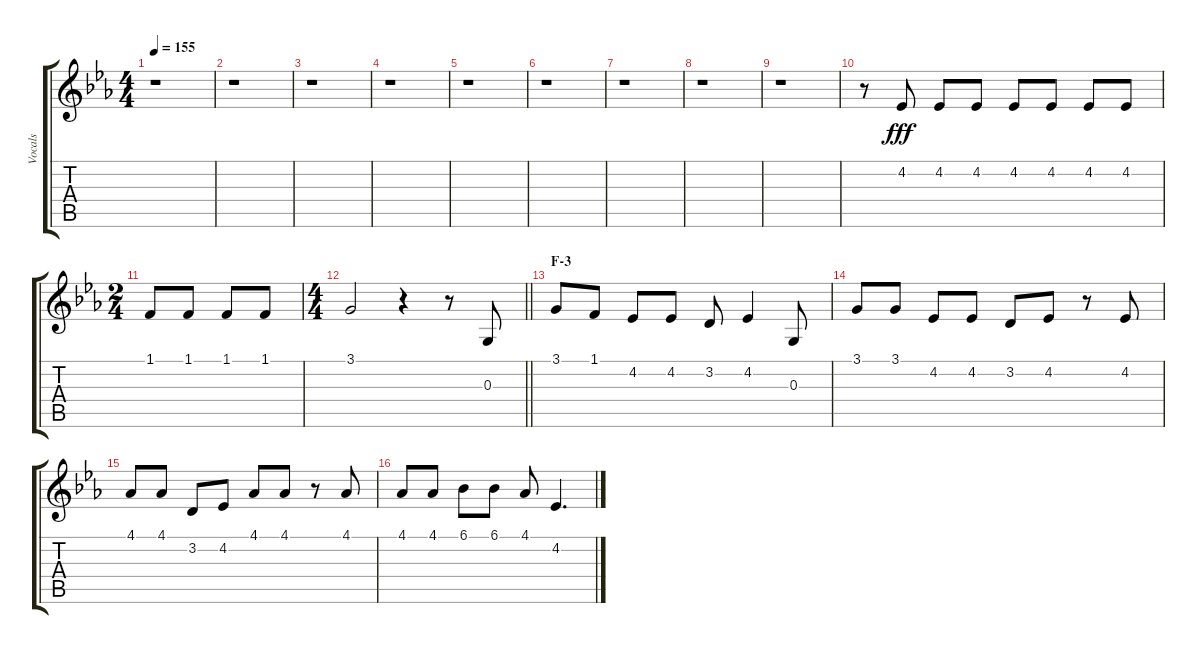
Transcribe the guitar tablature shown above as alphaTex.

\track ("Vocals" "Vocals") {instrument voiceoohs}
\staff {score tabs}
\tuning (E4 B3 G3 D3 A2 E2) {hide}
\ts (4 4)
\tempo 155
\clef g2
\ks eb
r.1{dy fff} |
r.1 |
r.1 |
r.1 |
r.1 |
r.1 |
r.1 |
r.1 |
r.1 |
r.8 4.2.8 4.2.8 4.2.8 4.2.8 4.2.8 4.2.8 4.2.8 |
\ts (2 4)
1.1.8 1.1.8 1.1.8 1.1.8 |
\ts (4 4)
\barLineRight lightlight
3.1.2 r.4 r.8 0.3.8 |
\section ("" "F-3")
3.1.8 1.1.8 4.2.8 4.2.8 3.2.8 4.2.4 0.3.8 |
3.1.8 3.1.8 4.2.8 4.2.8 3.2.8 4.2.8 r.8 4.2.8 |
4.1.8 4.1.8 3.2.8 4.2.8 4.1.8 4.1.8 r.8 4.1.8 |
4.1.8 4.1.8 6.1.8 6.1.8 4.1.8 4.2.4{d}
